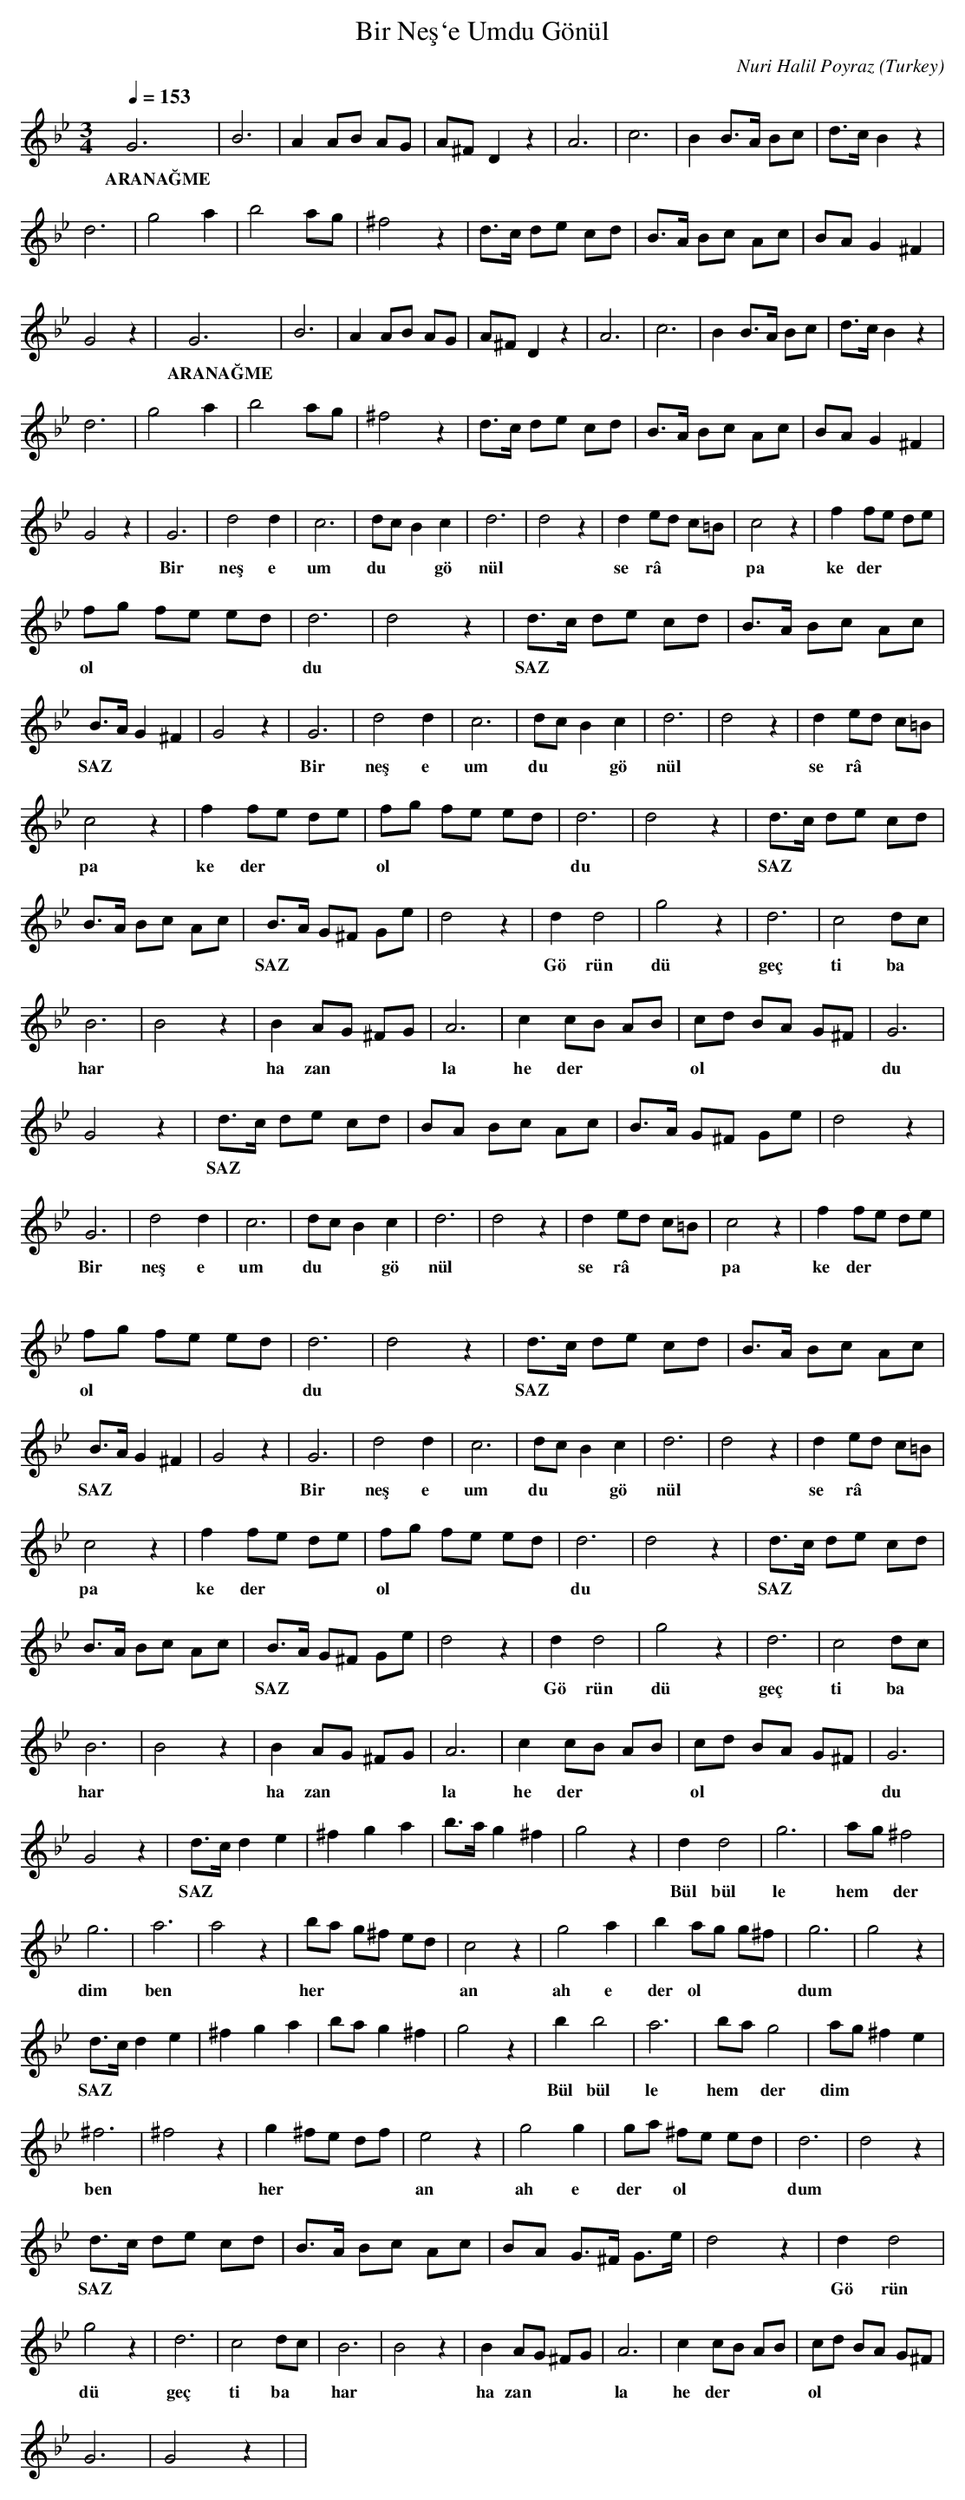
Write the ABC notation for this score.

X:1
T: Bir Neş`e Umdu Gönül
C: Nuri Halil Poyraz
O: Turkey
M: 3/4
L: 1/16
K: C _B _e
Q: 1/4=153
G12  | B12  | A4 A2B2 A2G2  | A2^F2 D4 z4  | A12  | c12  | \
w:  ARANAĞME  |   |   |   |   |   |
B4 B3A B2c2  | d3c B4 z4  |
w:   |   |
d12  | g8 a4  | b8 a2g2  | ^f8 z4  | d3c d2e2 c2d2  | \
w:   |   |   |   |   |
B3A B2c2 A2c2  | B2A2 G4 ^F4  |
w:   |   |
G8 z4  | G12  | B12  | A4 A2B2 A2G2  | A2^F2 D4 z4  | A12  | c12  | \
w:   |  ARANAĞME  |   |   |   |   |   |
B4 B3A B2c2  | d3c B4 z4  |
w:   |   |
d12  | g8 a4  | b8 a2g2  | ^f8 z4  | d3c d2e2 c2d2  | \
w:   |   |   |   |   |
B3A B2c2 A2c2  | B2A2 G4 ^F4  |
w:   |   |
G8 z4  | G12  | d8 d4  | c12  | d2c2 B4 c4  | d12  | \
w:   |  Bir   |  neş e   |  um  |  du  *  *  gö  |  nül   |
d8 z4  | d4 e2d2 c2=B2  | c8 z4  | f4 f2e2 d2e2  |
w:   |  se râ  |  pa   |  ke der   |
f2g2 f2e2 e2d2  | d12  | d8 z4  | d3c d2e2 c2d2  | \
w:  ol  |  du    |   |  SAZ  |
B3A B2c2 A2c2  |
w:   |
B3A G4 ^F4  | G8 z4  | G12  | d8 d4  | c12  | \
w:  SAZ  |   |  Bir   |  neş e   |  um  |
d2c2 B4 c4  | d12  | d8 z4  | d4 e2d2 c2=B2  |
w:  du  *  *  gö  |  nül   |   |  se râ  |
c8 z4  | f4 f2e2 d2e2  | f2g2 f2e2 e2d2  | d12  | \
w:  pa   |  ke der   |  ol  |  du    |
d8 z4  | d3c d2e2 c2d2  |
w:   |  SAZ  |
B3A B2c2 A2c2  | B3A G2^F2 G2e2  | d8 z4  | \
w:   |  SAZ  |   |
d4 d8  | g8 z4  | d12  | c8 d2c2  |
w:  Gö rün  |  dü   |  geç  |  ti  ba  |
B12  | B8 z4  | B4 A2G2 ^F2G2  | A12  | c4 c2B2 A2B2  | \
w:  har   |   |  ha zan  |  la   |  he der   |
c2d2 B2A2 G2^F2  | G12  |
w:  ol  |  du    |
G8 z4  | d3c d2e2 c2d2  | B2A2 B2c2 A2c2  | \
w:   |  SAZ  |   |
B3A G2^F2 G2e2  | d8 z4  |
w:   |   |
G12  | d8 d4  | c12  | d2c2 B4 c4  | d12  | d8 z4  | \
w:  Bir   |  neş e   |  um  |  du  *  *  gö  |  nül   |   |
d4 e2d2 c2=B2  | c8 z4  | f4 f2e2 d2e2  |
w:  se râ  |  pa   |  ke der   |
f2g2 f2e2 e2d2  | d12  | d8 z4  | d3c d2e2 c2d2  | \
w:  ol  |  du    |   |  SAZ  |
B3A B2c2 A2c2  |
w:   |
B3A G4 ^F4  | G8 z4  | G12  | d8 d4  | c12  | \
w:  SAZ  |   |  Bir   |  neş e   |  um  |
d2c2 B4 c4  | d12  | d8 z4  | d4 e2d2 c2=B2  |
w:  du  *  *  gö  |  nül   |   |  se râ  |
c8 z4  | f4 f2e2 d2e2  | f2g2 f2e2 e2d2  | d12  | \
w:  pa   |  ke der   |  ol  |  du    |
d8 z4  | d3c d2e2 c2d2  |
w:   |  SAZ  |
B3A B2c2 A2c2  | B3A G2^F2 G2e2  | d8 z4  | \
w:   |  SAZ  |   |
d4 d8  | g8 z4  | d12  | c8 d2c2  |
w:  Gö rün  |  dü   |  geç  |  ti  ba  |
B12  | B8 z4  | B4 A2G2 ^F2G2  | A12  | c4 c2B2 A2B2  | \
w:  har   |   |  ha zan  |  la   |  he der   |
c2d2 B2A2 G2^F2  | G12  |
w:  ol  |  du    |
G8 z4  | d3c d4 e4  | ^f4 g4 a4  | b3a g4 ^f4  | \
w:   |  SAZ  |   |   |
g8 z4  | d4 d8  | g12  | a2g2 ^f8  |
w:   |  Bül bül  |  le   |  hem *  der  |
g12  | a12  | a8 z4  | b2a2 g2^f2 e2d2  | c8 z4  | \
w:  dim   |  ben   |   |  her   |  an   |
g8 a4  | b4 a2g2 g2^f2  | g12  | g8 z4  |
w:  ah  e  |  der  ol  |  dum    |   |
d3c d4 e4  | ^f4 g4 a4  | b2a2 g4 ^f4  | \
w:  SAZ  |   |   |
g8 z4  | b4 b8  | a12  | b2a2 g8  | a2g2 ^f4 e4  |
w:   |  Bül bül  |  le   |  hem *  der  |  dim   |
^f12  | ^f8 z4  | g4 ^f2e2 d2f2  | e8 z4  | \
w:  ben   |   |  her   |  an   |
g8 g4  | g2a2 ^f2e2 e2d2  | d12  | d8 z4  |
w:  ah  e  |  der  *  ol  |  dum    |   |
d3c d2e2 c2d2  | B3A B2c2 A2c2  | B2A2 G3^F G3e  | \
w:  SAZ  |   |   |
d8 z4  | d4 d8  |
w:   |  Gö rün  |
g8 z4  | d12  | c8 d2c2  | B12  | B8 z4  | B4 A2G2 ^F2G2  | A12  | \
w:  dü   |  geç  |  ti  ba  |  har   |   |  ha zan  |  la   |
c4 c2B2 A2B2  | c2d2 B2A2 G2^F2  |
w:  he der   |  ol  |
G12  | G8 z4  | |
